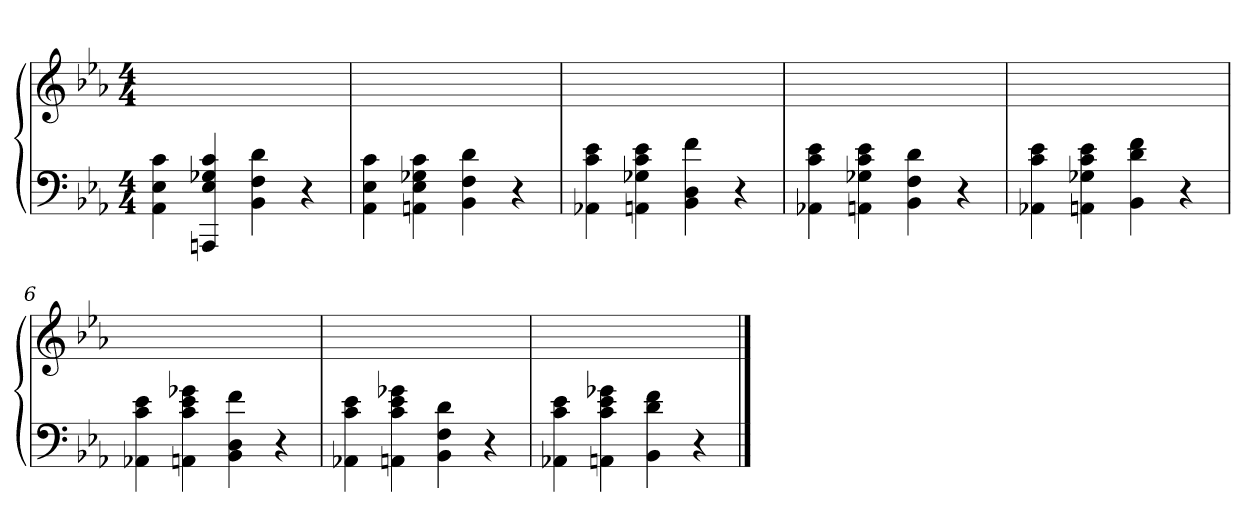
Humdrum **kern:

**kern	**kern
*part2	*part1
*staff2	*staff1
*clefF4	*clefG2
*k[b-e-a-]	*k[b-e-a-]
*E-:	*E-:
*M4/4	*M4/4
*MM60	*MM60
=1	=1
4AA- 4E- 4c	1ryy
4AAAn 4E- 4G-X 4c	.
4BB- 4F 4d	.
4r	.
=2	=2
4AA- 4E- 4c	1ryy
4AAn 4E- 4G-X 4c	.
4BB- 4F 4d	.
4r	.
=3	=3
4AA-X 4c 4e-	1ryy
4AAn 4G-X 4c 4e-	.
4BB- 4D 4f	.
4r	.
=4	=4
4AA-X 4c 4e-	1ryy
4AAn 4G-X 4c 4e-	.
4BB- 4F 4d	.
4r	.
=5	=5
4AA-X 4c 4e-	1ryy
4AAn 4G-X 4c 4e-	.
4BB- 4d 4f	.
4r	.
=6	=6
4AA-X 4c 4e-	1ryy
4AAn 4c 4e- 4g-X	.
4BB- 4D 4f	.
4r	.
=7	=7
4AA-X 4c 4e-	1ryy
4AAn 4c 4e- 4g-X	.
4BB- 4F 4d	.
4r	.
=8	=8
4AA-X 4c 4e-	1ryy
4AAn 4c 4e- 4g-X	.
4BB- 4d 4f	.
4r	.
==	==
*-	*-
